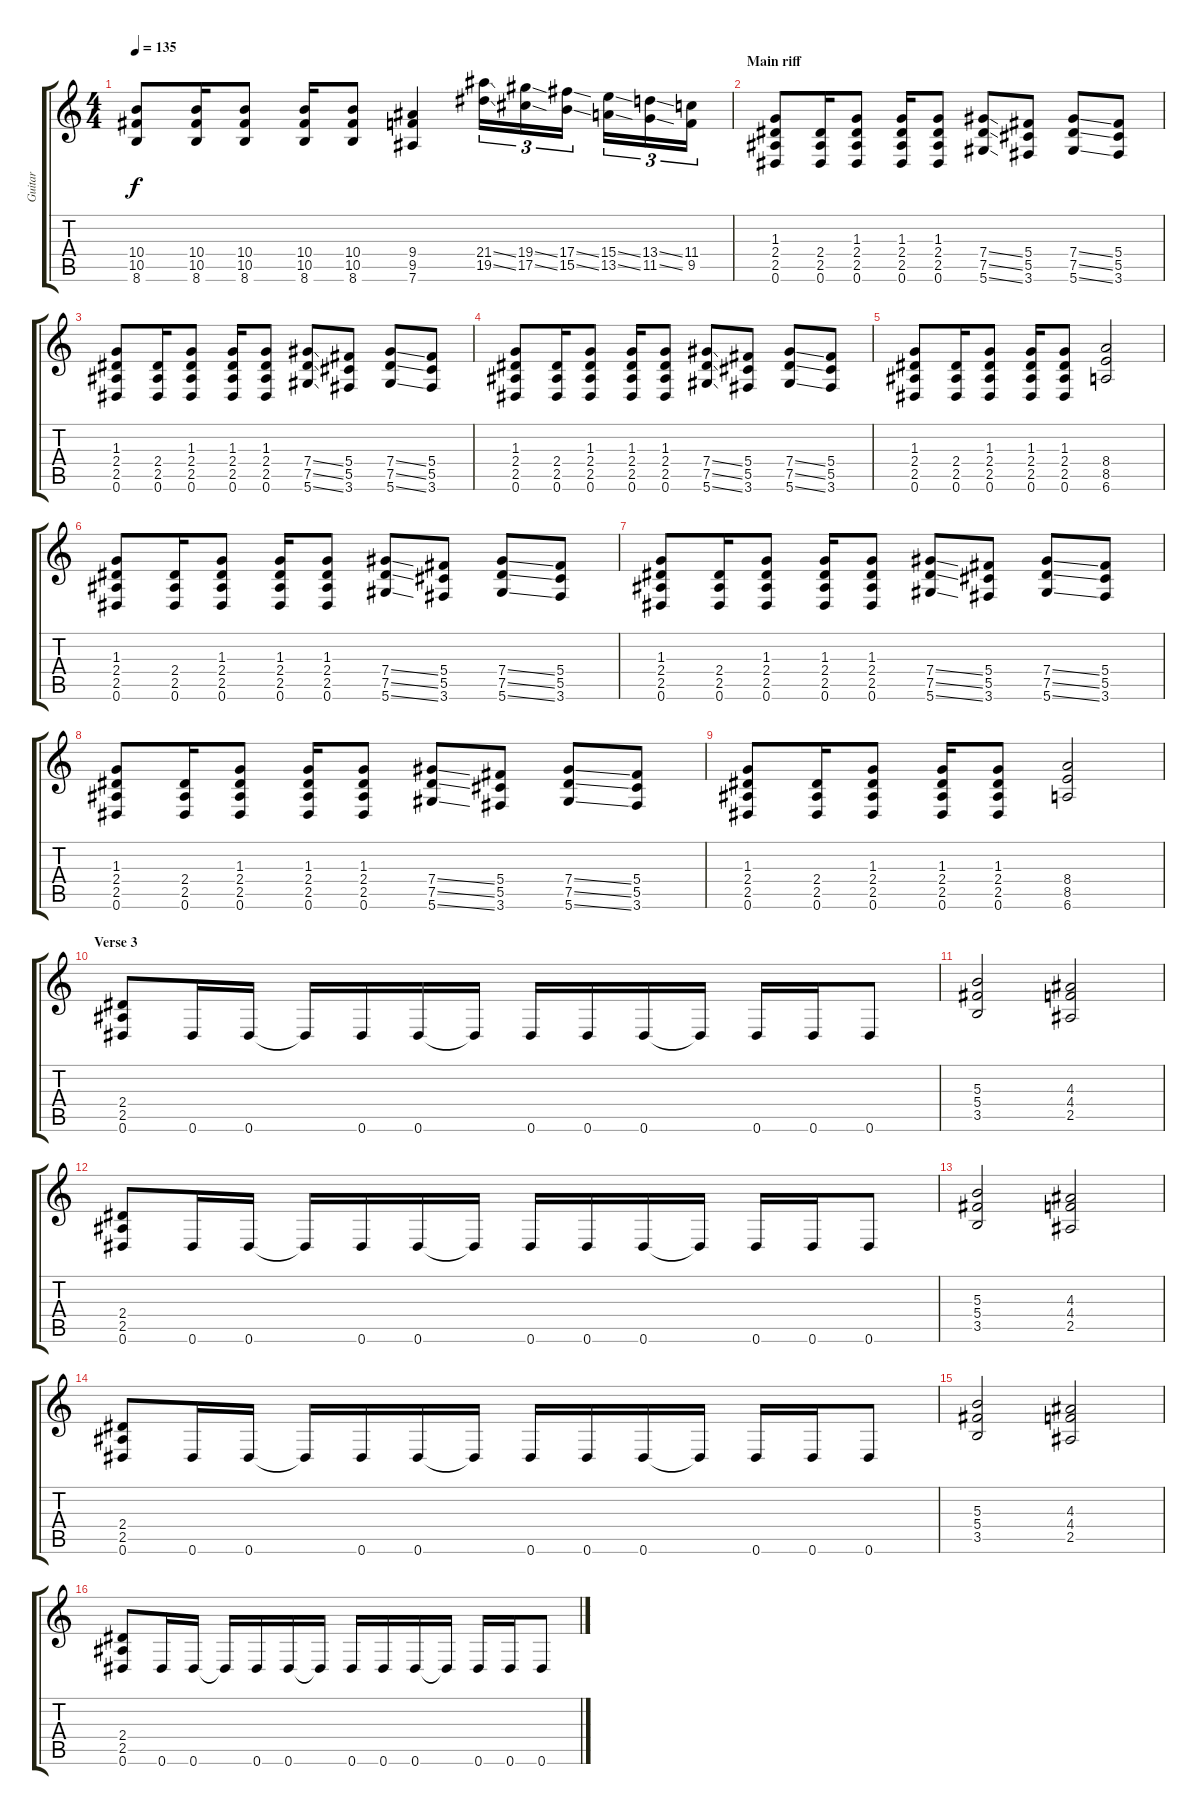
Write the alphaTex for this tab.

\track ("Guitar" "Guitar") {instrument distortionguitar}
\staff {score tabs}
\tuning (Eb4 Bb3 Gb3 Db3 Ab2 Eb2) {hide}
\ts (4 4)
\tempo 135
\clef g2
\ks c
(10.4 10.5 8.6).8{dy f} (10.4 10.5 8.6).16 (10.4 10.5 8.6).8 (10.4 10.5 8.6).16 (10.4 10.5 8.6).8 (9.4 9.5 7.6).4 (21.4{ss} 19.5{ss}).16{tu (3 2)} (19.4{ss} 17.5{ss}).16{tu (3 2)} (17.4{ss} 15.5{ss}).16{tu (3 2)} (15.4{ss} 13.5{ss}).16{tu (3 2)} (13.4{ss} 11.5{ss}).16{tu (3 2)} (11.4 9.5).16{tu (3 2)} |
\section ("" "Main riff")
(1.3 2.4 2.5 0.6).8 (2.4 2.5 0.6).16 (1.3 2.4 2.5 0.6).8 (1.3 2.4 2.5 0.6).16 (1.3 2.4 2.5 0.6).8 (7.4{ss} 7.5{ss} 5.6{ss}).8 (5.4 5.5 3.6).8 (7.4{ss} 7.5{ss} 5.6{ss}).8 (5.4 5.5 3.6).8 |
(1.3 2.4 2.5 0.6).8 (2.4 2.5 0.6).16 (1.3 2.4 2.5 0.6).8 (1.3 2.4 2.5 0.6).16 (1.3 2.4 2.5 0.6).8 (7.4{ss} 7.5{ss} 5.6{ss}).8 (5.4 5.5 3.6).8 (7.4{ss} 7.5{ss} 5.6{ss}).8 (5.4 5.5 3.6).8 |
(1.3 2.4 2.5 0.6).8 (2.4 2.5 0.6).16 (1.3 2.4 2.5 0.6).8 (1.3 2.4 2.5 0.6).16 (1.3 2.4 2.5 0.6).8 (7.4{ss} 7.5{ss} 5.6{ss}).8 (5.4 5.5 3.6).8 (7.4{ss} 7.5{ss} 5.6{ss}).8 (5.4 5.5 3.6).8 |
(1.3 2.4 2.5 0.6).8 (2.4 2.5 0.6).16 (1.3 2.4 2.5 0.6).8 (1.3 2.4 2.5 0.6).16 (1.3 2.4 2.5 0.6).8 (8.4 8.5 6.6).2 |
(1.3 2.4 2.5 0.6).8 (2.4 2.5 0.6).16 (1.3 2.4 2.5 0.6).8 (1.3 2.4 2.5 0.6).16 (1.3 2.4 2.5 0.6).8 (7.4{ss} 7.5{ss} 5.6{ss}).8 (5.4 5.5 3.6).8 (7.4{ss} 7.5{ss} 5.6{ss}).8 (5.4 5.5 3.6).8 |
(1.3 2.4 2.5 0.6).8 (2.4 2.5 0.6).16 (1.3 2.4 2.5 0.6).8 (1.3 2.4 2.5 0.6).16 (1.3 2.4 2.5 0.6).8 (7.4{ss} 7.5{ss} 5.6{ss}).8 (5.4 5.5 3.6).8 (7.4{ss} 7.5{ss} 5.6{ss}).8 (5.4 5.5 3.6).8 |
(1.3 2.4 2.5 0.6).8 (2.4 2.5 0.6).16 (1.3 2.4 2.5 0.6).8 (1.3 2.4 2.5 0.6).16 (1.3 2.4 2.5 0.6).8 (7.4{ss} 7.5{ss} 5.6{ss}).8 (5.4 5.5 3.6).8 (7.4{ss} 7.5{ss} 5.6{ss}).8 (5.4 5.5 3.6).8 |
(1.3 2.4 2.5 0.6).8 (2.4 2.5 0.6).16 (1.3 2.4 2.5 0.6).8 (1.3 2.4 2.5 0.6).16 (1.3 2.4 2.5 0.6).8 (8.4 8.5 6.6).2 |
\section ("" "Verse 3")
(2.4 2.5 0.6).8 0.6.16 0.6.16 0.6{t}.16 0.6.16 0.6.16 0.6{t}.16 0.6.16 0.6.16 0.6.16 0.6{t}.16 0.6.16 0.6.16 0.6.8 |
(5.3 5.4 3.5).2 (4.3 4.4 2.5).2 |
(2.4 2.5 0.6).8 0.6.16 0.6.16 0.6{t}.16 0.6.16 0.6.16 0.6{t}.16 0.6.16 0.6.16 0.6.16 0.6{t}.16 0.6.16 0.6.16 0.6.8 |
(5.3 5.4 3.5).2 (4.3 4.4 2.5).2 |
(2.4 2.5 0.6).8 0.6.16 0.6.16 0.6{t}.16 0.6.16 0.6.16 0.6{t}.16 0.6.16 0.6.16 0.6.16 0.6{t}.16 0.6.16 0.6.16 0.6.8 |
(5.3 5.4 3.5).2 (4.3 4.4 2.5).2 |
(2.4 2.5 0.6).8 0.6.16 0.6.16 0.6{t}.16 0.6.16 0.6.16 0.6{t}.16 0.6.16 0.6.16 0.6.16 0.6{t}.16 0.6.16 0.6.16 0.6.8
